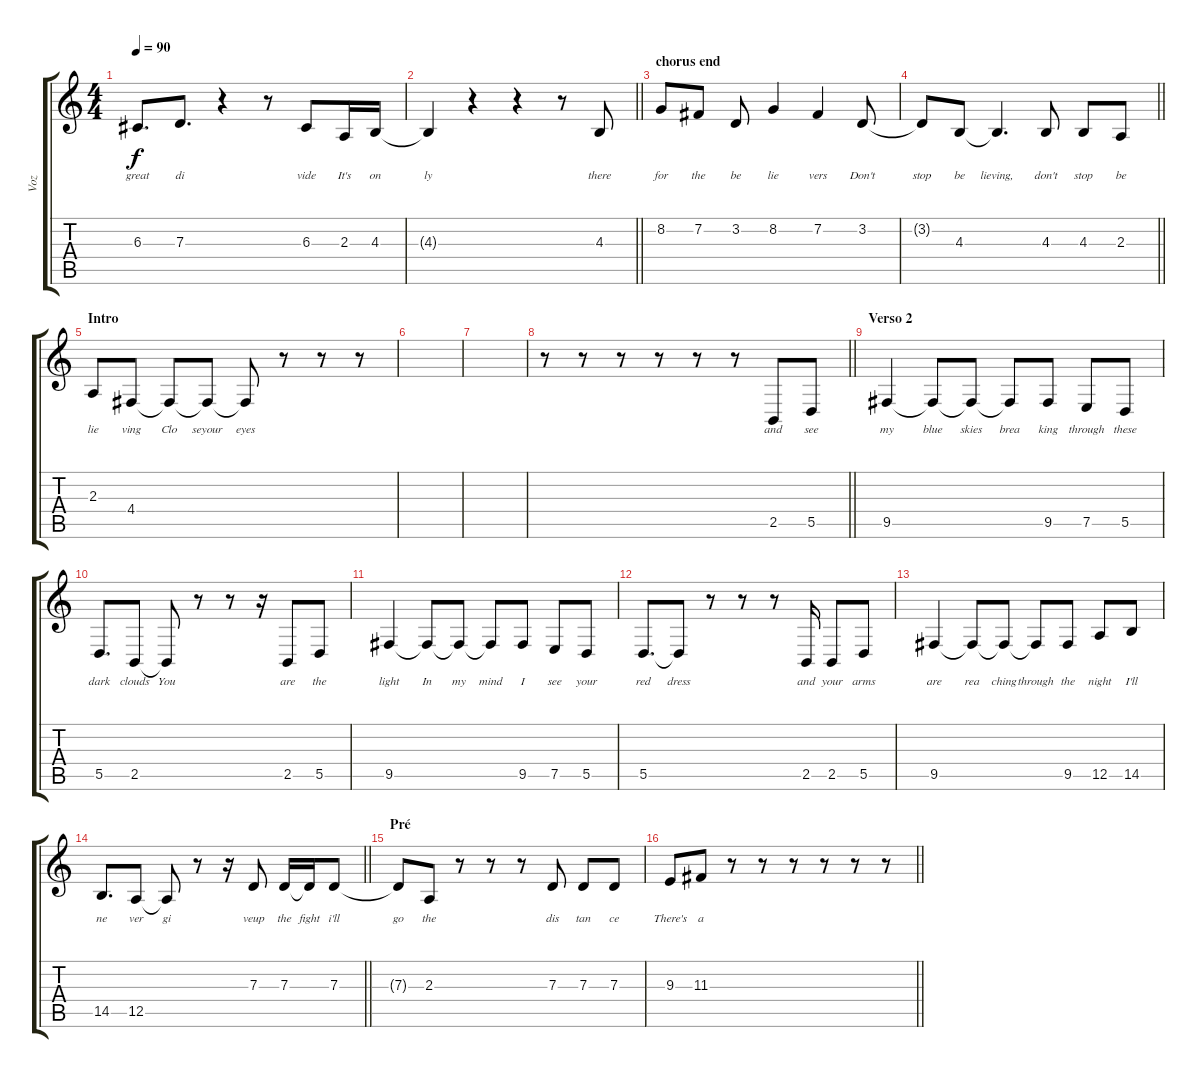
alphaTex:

\track ("Voz" "Voz") {instrument lead6voice}
\staff {score tabs}
\tuning (E4 B3 G3 D3 A2 E2) {hide}
\ts (4 4)
\tempo 90
\clef g2
\ks c
6.3.8{d lyrics (0 "great") lyrics (1 "") lyrics (2 "") lyrics (3 "") lyrics (4 "") dy f} 7.3.8{d lyrics (0 "di") lyrics (1 "") lyrics (2 "") lyrics (3 "") lyrics (4 "")} r.4 r.8 6.3.8{lyrics (0 "vide") lyrics (1 "") lyrics (2 "") lyrics (3 "") lyrics (4 "")} 2.3.16{lyrics (0 "It's") lyrics (1 "") lyrics (2 "") lyrics (3 "") lyrics (4 "")} 4.3.16{lyrics (0 "on") lyrics (1 "") lyrics (2 "") lyrics (3 "") lyrics (4 "")} |
\barLineRight lightlight
4.3{t}.4{lyrics (0 "ly") lyrics (1 "") lyrics (2 "") lyrics (3 "") lyrics (4 "")} r.4 r.4 r.8 4.3.8{lyrics (0 "there") lyrics (1 "") lyrics (2 "") lyrics (3 "") lyrics (4 "")} |
\section ("" "chorus end")
8.2.8{lyrics (0 "for") lyrics (1 "") lyrics (2 "") lyrics (3 "") lyrics (4 "")} 7.2.8{lyrics (0 "the") lyrics (1 "") lyrics (2 "") lyrics (3 "") lyrics (4 "")} 3.2.8{lyrics (0 "be") lyrics (1 "") lyrics (2 "") lyrics (3 "") lyrics (4 "")} 8.2.4{lyrics (0 "lie") lyrics (1 "") lyrics (2 "") lyrics (3 "") lyrics (4 "")} 7.2.4{lyrics (0 "vers") lyrics (1 "") lyrics (2 "") lyrics (3 "") lyrics (4 "")} 3.2.8{lyrics (0 "Don't") lyrics (1 "") lyrics (2 "") lyrics (3 "") lyrics (4 "")} |
\barLineRight lightlight
3.2{t}.8{lyrics (0 "stop") lyrics (1 "") lyrics (2 "") lyrics (3 "") lyrics (4 "")} 4.3.8{lyrics (0 "be") lyrics (1 "") lyrics (2 "") lyrics (3 "") lyrics (4 "")} 4.3{t}.4{d lyrics (0 "lieving,") lyrics (1 "") lyrics (2 "") lyrics (3 "") lyrics (4 "")} 4.3.8{lyrics (0 "don't") lyrics (1 "") lyrics (2 "") lyrics (3 "") lyrics (4 "")} 4.3.8{lyrics (0 "stop") lyrics (1 "") lyrics (2 "") lyrics (3 "") lyrics (4 "")} 2.3.8{lyrics (0 "be") lyrics (1 "") lyrics (2 "") lyrics (3 "") lyrics (4 "")} |
\section ("" "Intro")
2.3.8{lyrics (0 "lie") lyrics (1 "") lyrics (2 "") lyrics (3 "") lyrics (4 "")} 4.4.8{lyrics (0 "ving") lyrics (1 "") lyrics (2 "") lyrics (3 "") lyrics (4 "")} 4.4{t}.8{lyrics (0 "Clo") lyrics (1 "") lyrics (2 "") lyrics (3 "") lyrics (4 "")} 4.4{t}.8{lyrics (0 "seyour") lyrics (1 "") lyrics (2 "") lyrics (3 "") lyrics (4 "")} 4.4{t}.8{lyrics (0 "eyes") lyrics (1 "") lyrics (2 "") lyrics (3 "") lyrics (4 "")} r.8 r.8 r.8 |
|
|
\barLineRight lightlight
r.8 r.8 r.8 r.8 r.8 r.8 2.5.8{lyrics (0 "and") lyrics (1 "") lyrics (2 "") lyrics (3 "") lyrics (4 "")} 5.5.8{lyrics (0 "see") lyrics (1 "") lyrics (2 "") lyrics (3 "") lyrics (4 "")} |
\section ("" "Verso 2")
9.5.4{lyrics (0 "my") lyrics (1 "") lyrics (2 "") lyrics (3 "") lyrics (4 "")} 9.5{t}.8{lyrics (0 "blue") lyrics (1 "") lyrics (2 "") lyrics (3 "") lyrics (4 "")} 9.5{t}.8{lyrics (0 "skies") lyrics (1 "") lyrics (2 "") lyrics (3 "") lyrics (4 "")} 9.5{t}.8{lyrics (0 "brea") lyrics (1 "") lyrics (2 "") lyrics (3 "") lyrics (4 "")} 9.5.8{lyrics (0 "king") lyrics (1 "") lyrics (2 "") lyrics (3 "") lyrics (4 "")} 7.5.8{lyrics (0 "through") lyrics (1 "") lyrics (2 "") lyrics (3 "") lyrics (4 "")} 5.5.8{lyrics (0 "these") lyrics (1 "") lyrics (2 "") lyrics (3 "") lyrics (4 "")} |
5.5.8{d lyrics (0 "dark") lyrics (1 "") lyrics (2 "") lyrics (3 "") lyrics (4 "")} 2.5.8{lyrics (0 "clouds") lyrics (1 "") lyrics (2 "") lyrics (3 "") lyrics (4 "")} 2.5{t}.8{lyrics (0 "You") lyrics (1 "") lyrics (2 "") lyrics (3 "") lyrics (4 "")} r.8 r.8 r.16 2.5.8{lyrics (0 "are") lyrics (1 "") lyrics (2 "") lyrics (3 "") lyrics (4 "")} 5.5.8{lyrics (0 "the") lyrics (1 "") lyrics (2 "") lyrics (3 "") lyrics (4 "")} |
9.5.4{lyrics (0 "light") lyrics (1 "") lyrics (2 "") lyrics (3 "") lyrics (4 "")} 9.5{t}.8{lyrics (0 "In") lyrics (1 "") lyrics (2 "") lyrics (3 "") lyrics (4 "")} 9.5{t}.8{lyrics (0 "my") lyrics (1 "") lyrics (2 "") lyrics (3 "") lyrics (4 "")} 9.5{t}.8{lyrics (0 "mind") lyrics (1 "") lyrics (2 "") lyrics (3 "") lyrics (4 "")} 9.5.8{lyrics (0 "I") lyrics (1 "") lyrics (2 "") lyrics (3 "") lyrics (4 "")} 7.5.8{lyrics (0 "see") lyrics (1 "") lyrics (2 "") lyrics (3 "") lyrics (4 "")} 5.5.8{lyrics (0 "your") lyrics (1 "") lyrics (2 "") lyrics (3 "") lyrics (4 "")} |
5.5.8{d lyrics (0 "red") lyrics (1 "") lyrics (2 "") lyrics (3 "") lyrics (4 "")} 5.5{t}.8{lyrics (0 "dress") lyrics (1 "") lyrics (2 "") lyrics (3 "") lyrics (4 "")} r.8 r.8 r.8 2.5.16{lyrics (0 "and") lyrics (1 "") lyrics (2 "") lyrics (3 "") lyrics (4 "")} 2.5.8{lyrics (0 "your") lyrics (1 "") lyrics (2 "") lyrics (3 "") lyrics (4 "")} 5.5.8{lyrics (0 "arms") lyrics (1 "") lyrics (2 "") lyrics (3 "") lyrics (4 "")} |
9.5.4{lyrics (0 "are") lyrics (1 "") lyrics (2 "") lyrics (3 "") lyrics (4 "")} 9.5{t}.8{lyrics (0 "rea") lyrics (1 "") lyrics (2 "") lyrics (3 "") lyrics (4 "")} 9.5{t}.8{lyrics (0 "ching") lyrics (1 "") lyrics (2 "") lyrics (3 "") lyrics (4 "")} 9.5{t}.8{lyrics (0 "through") lyrics (1 "") lyrics (2 "") lyrics (3 "") lyrics (4 "")} 9.5.8{lyrics (0 "the") lyrics (1 "") lyrics (2 "") lyrics (3 "") lyrics (4 "")} 12.5.8{lyrics (0 "night") lyrics (1 "") lyrics (2 "") lyrics (3 "") lyrics (4 "")} 14.5.8{lyrics (0 "I'll") lyrics (1 "") lyrics (2 "") lyrics (3 "") lyrics (4 "")} |
\barLineRight lightlight
14.5.8{d lyrics (0 "ne") lyrics (1 "") lyrics (2 "") lyrics (3 "") lyrics (4 "")} 12.5.8{lyrics (0 "ver") lyrics (1 "") lyrics (2 "") lyrics (3 "") lyrics (4 "")} 12.5{t}.8{lyrics (0 "gi") lyrics (1 "") lyrics (2 "") lyrics (3 "") lyrics (4 "")} r.8 r.16 7.3.8{lyrics (0 "veup") lyrics (1 "") lyrics (2 "") lyrics (3 "") lyrics (4 "")} 7.3.16{lyrics (0 "the") lyrics (1 "") lyrics (2 "") lyrics (3 "") lyrics (4 "")} 7.3{t}.16{lyrics (0 "fight") lyrics (1 "") lyrics (2 "") lyrics (3 "") lyrics (4 "")} 7.3.8{lyrics (0 "i'll") lyrics (1 "") lyrics (2 "") lyrics (3 "") lyrics (4 "")} |
\section ("" "Pré")
7.3{t}.8{lyrics (0 "go") lyrics (1 "") lyrics (2 "") lyrics (3 "") lyrics (4 "")} 2.3.8{lyrics (0 "the") lyrics (1 "") lyrics (2 "") lyrics (3 "") lyrics (4 "")} r.8 r.8 r.8 7.3.8{lyrics (0 "dis") lyrics (1 "") lyrics (2 "") lyrics (3 "") lyrics (4 "")} 7.3.8{lyrics (0 "tan") lyrics (1 "") lyrics (2 "") lyrics (3 "") lyrics (4 "")} 7.3.8{lyrics (0 "ce") lyrics (1 "") lyrics (2 "") lyrics (3 "") lyrics (4 "")} |
\barLineRight lightlight
9.3.8{lyrics (0 "There's") lyrics (1 "") lyrics (2 "") lyrics (3 "") lyrics (4 "")} 11.3.8{lyrics (0 "a") lyrics (1 "") lyrics (2 "") lyrics (3 "") lyrics (4 "")} r.8 r.8 r.8 r.8 r.8 r.8
